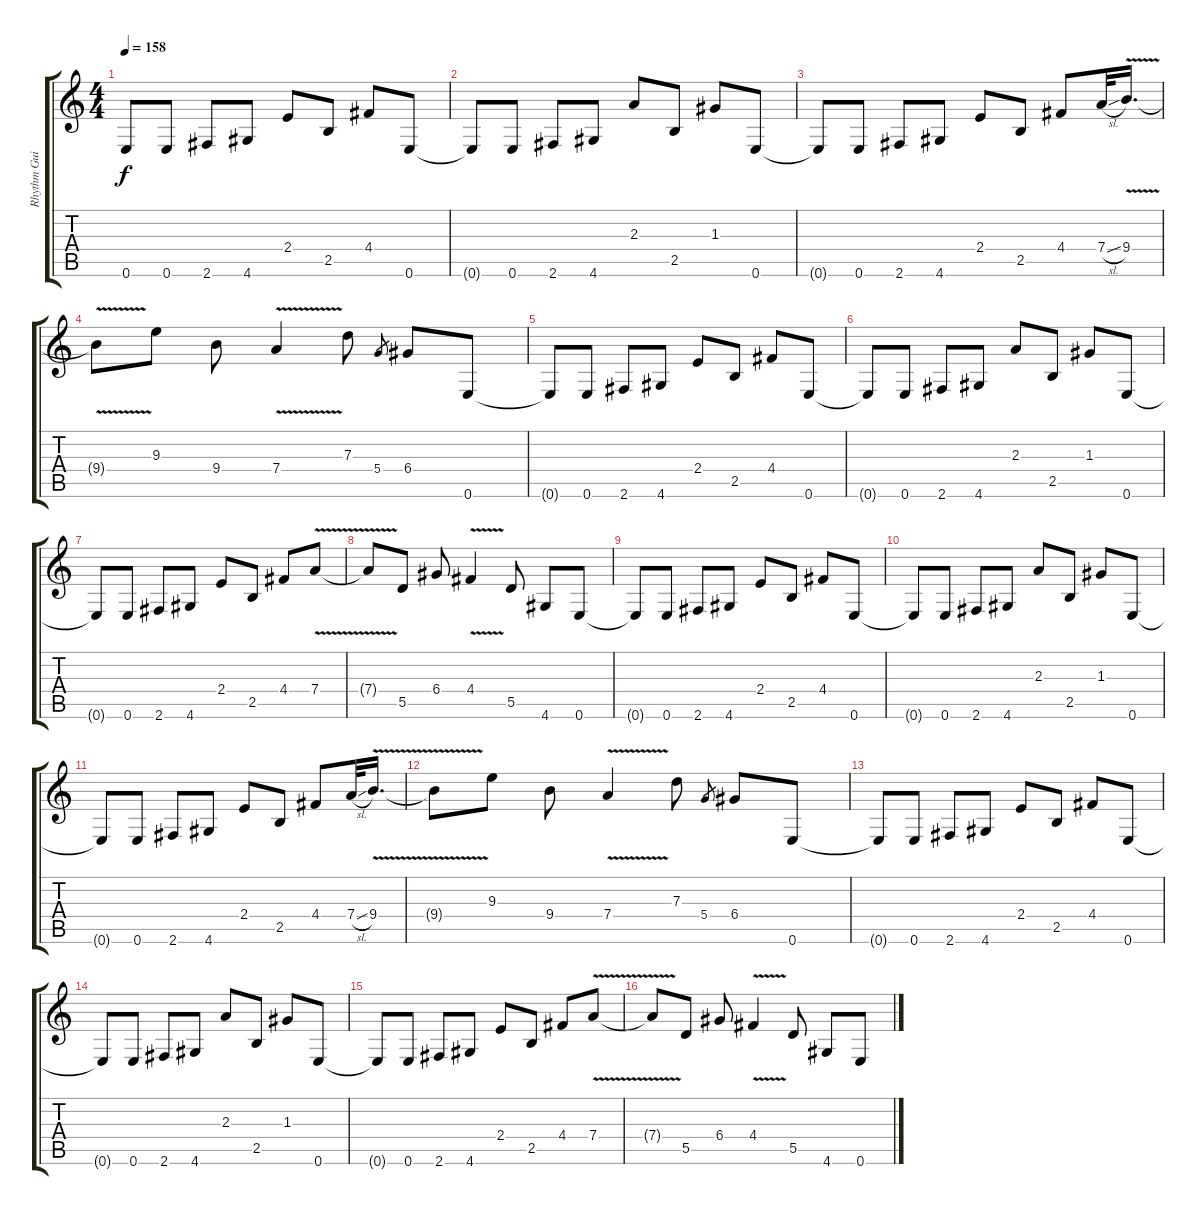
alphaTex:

\track ("Rhythm Guitar" "Rhythm Gui") {instrument electricguitarjazz}
\staff {score tabs}
\tuning (E4 B3 G3 D3 A2 E2) {hide}
\ts (4 4)
\tempo 158
\clef g2
\ks c
0.6{t}.8{dy f} 0.6.8 2.6.8 4.6.8 2.4.8 2.5.8 4.4.8 0.6.8 |
0.6{t}.8 0.6.8 2.6.8 4.6.8 2.3.8 2.5.8 1.3.8 0.6.8 |
0.6{t}.8 0.6.8 2.6.8 4.6.8 2.4.8 2.5.8 4.4.8 7.4{sl}.32 9.4{v}.16{d} |
9.4{t}.8 9.3.8 9.4.8 7.4{v}.4 7.3.8 5.4.8{gr} 6.4.8 0.6.8 |
0.6{t}.8 0.6.8 2.6.8 4.6.8 2.4.8 2.5.8 4.4.8 0.6.8 |
0.6{t}.8 0.6.8 2.6.8 4.6.8 2.3.8 2.5.8 1.3.8 0.6.8 |
0.6{t}.8 0.6.8 2.6.8 4.6.8 2.4.8 2.5.8 4.4.8 7.4{v}.8 |
7.4{t}.8 5.5.8 6.4.8 4.4{v}.4 5.5.8 4.6.8 0.6.8 |
0.6{t}.8 0.6.8 2.6.8 4.6.8 2.4.8 2.5.8 4.4.8 0.6.8 |
0.6{t}.8 0.6.8 2.6.8 4.6.8 2.3.8 2.5.8 1.3.8 0.6.8 |
0.6{t}.8 0.6.8 2.6.8 4.6.8 2.4.8 2.5.8 4.4.8 7.4{sl}.32 9.4{v}.16{d} |
9.4{t}.8 9.3.8 9.4.8 7.4{v}.4 7.3.8 5.4.8{gr} 6.4.8 0.6.8 |
0.6{t}.8 0.6.8 2.6.8 4.6.8 2.4.8 2.5.8 4.4.8 0.6.8 |
0.6{t}.8 0.6.8 2.6.8 4.6.8 2.3.8 2.5.8 1.3.8 0.6.8 |
0.6{t}.8 0.6.8 2.6.8 4.6.8 2.4.8 2.5.8 4.4.8 7.4{v}.8 |
7.4{t}.8 5.5.8 6.4.8 4.4{v}.4 5.5.8 4.6.8 0.6.8
